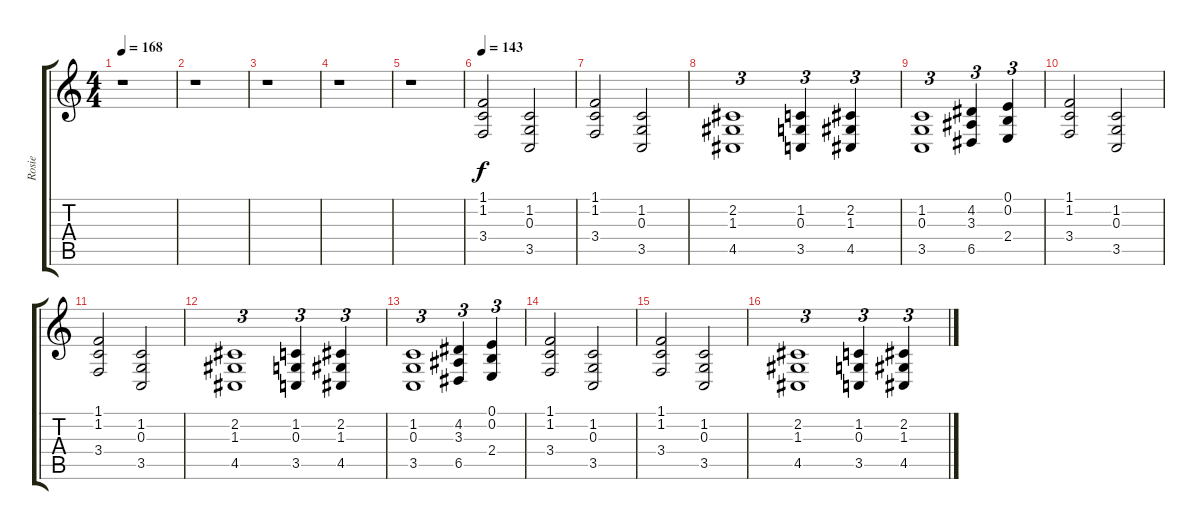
\track ("Rosie" "Rosie") {instrument pad4choir}
\staff {score tabs}
\tuning (E4 B3 G3 D3 A2 E2) {hide}
\ts (4 4)
\tempo 168
\clef g2
\ks c
r.1{dy f} |
r.1 |
r.1 |
r.1 |
r.1 |
\tempo 143
(1.1 1.2 3.4).2{volume 11 instrument choiraahs} (1.2 0.3 3.5).2 |
(1.1 1.2 3.4).2 (1.2 0.3 3.5).2 |
(2.2 1.3 4.5).1{tu (3 2)} (1.2 0.3 3.5).4{tu (3 2)} (2.2 1.3 4.5).4{tu (3 2)} |
(1.2 0.3 3.5).1{tu (3 2)} (4.2 3.3 6.5).4{tu (3 2)} (0.1 0.2 2.4).4{tu (3 2)} |
(1.1 1.2 3.4).2 (1.2 0.3 3.5).2 |
(1.1 1.2 3.4).2 (1.2 0.3 3.5).2 |
(2.2 1.3 4.5).1{tu (3 2)} (1.2 0.3 3.5).4{tu (3 2)} (2.2 1.3 4.5).4{tu (3 2)} |
(1.2 0.3 3.5).1{tu (3 2)} (4.2 3.3 6.5).4{tu (3 2)} (0.1 0.2 2.4).4{tu (3 2)} |
(1.1 1.2 3.4).2 (1.2 0.3 3.5).2 |
(1.1 1.2 3.4).2 (1.2 0.3 3.5).2 |
(2.2 1.3 4.5).1{tu (3 2)} (1.2 0.3 3.5).4{tu (3 2)} (2.2 1.3 4.5).4{tu (3 2)}
